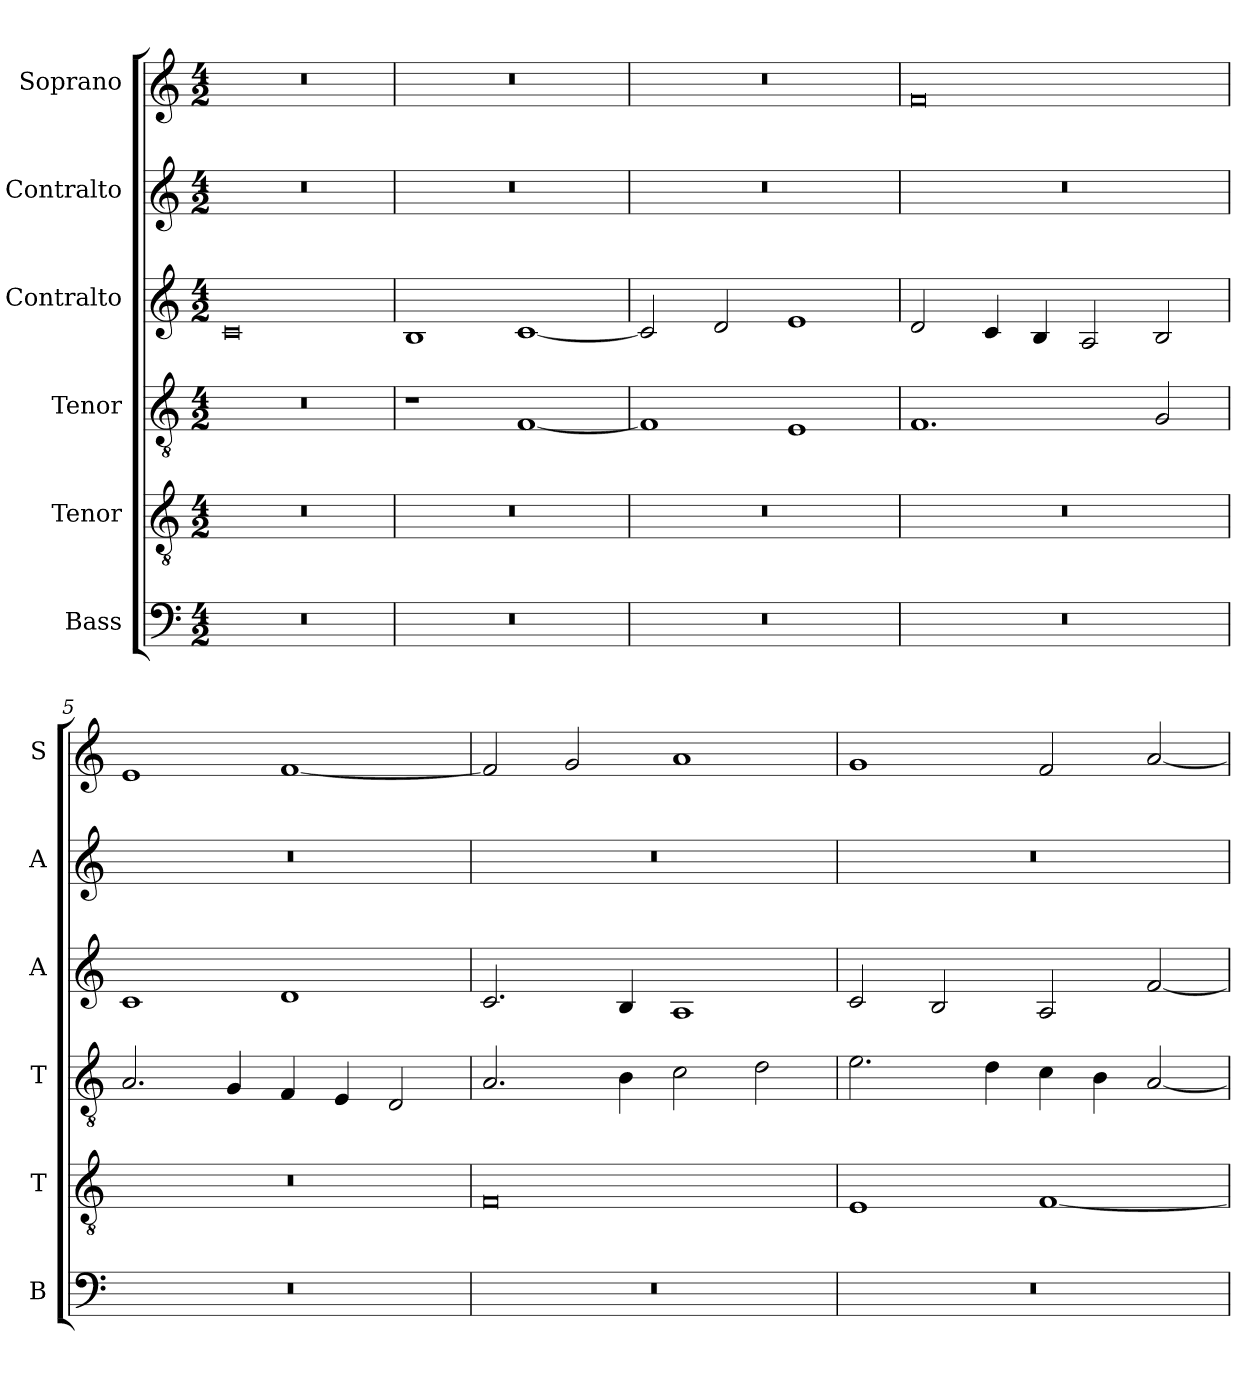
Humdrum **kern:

**kern	**kern	**kern	**kern	**kern	**kern
*part6	*part5	*part4	*part3	*part2	*part1
*staff6	*staff5	*staff4	*staff3	*staff2	*staff1
*I"Bass	*I"Tenor	*I"Tenor	*I"Contralto	*I"Contralto	*I"Soprano
*I'B	*I'T	*I'T	*I'A	*I'A	*I'S
*clefF4	*clefGv2	*clefGv2	*clefG2	*clefG2	*clefG2
*k[]	*k[]	*k[]	*k[]	*k[]	*k[]
*E:phr	*E:phr	*E:phr	*E:phr	*E:phr	*E:phr
*M4/2	*M4/2	*M4/2	*M4/2	*M4/2	*M4/2
=1	=1	=1	=1	=1	=1
0r	0r	0r	0c	0r	0r
=2	=2	=2	=2	=2	=2
0r	0r	1r	1B	0r	0r
.	.	[1F	[1c	.	.
=3	=3	=3	=3	=3	=3
0r	0r	1F]	2c]	0r	0r
.	.	.	2d	.	.
.	.	1E	1e	.	.
=4	=4	=4	=4	=4	=4
0r	0r	1.F	2d	0r	0f
.	.	.	4c	.	.
.	.	.	4B	.	.
.	.	.	2A	.	.
.	.	2G	2B	.	.
=5	=5	=5	=5	=5	=5
0r	0r	2.A	1c	0r	1e
.	.	4G	.	.	.
.	.	4F	1d	.	[1f
.	.	4E	.	.	.
.	.	2D	.	.	.
=6	=6	=6	=6	=6	=6
0r	0F	2.A	2.c	0r	2f]
.	.	.	.	.	2g
.	.	4B	4B	.	.
.	.	2c	1A	.	1a
.	.	2d	.	.	.
=7	=7	=7	=7	=7	=7
0r	1E	2.e	2c	0r	1g
.	.	.	2B	.	.
.	.	4d	.	.	.
.	[1F	4c	2A	.	2f
.	.	4B	.	.	.
.	.	[2A	[2f	.	[2a
=	=	=	=	=	=
*-	*-	*-	*-	*-	*-
